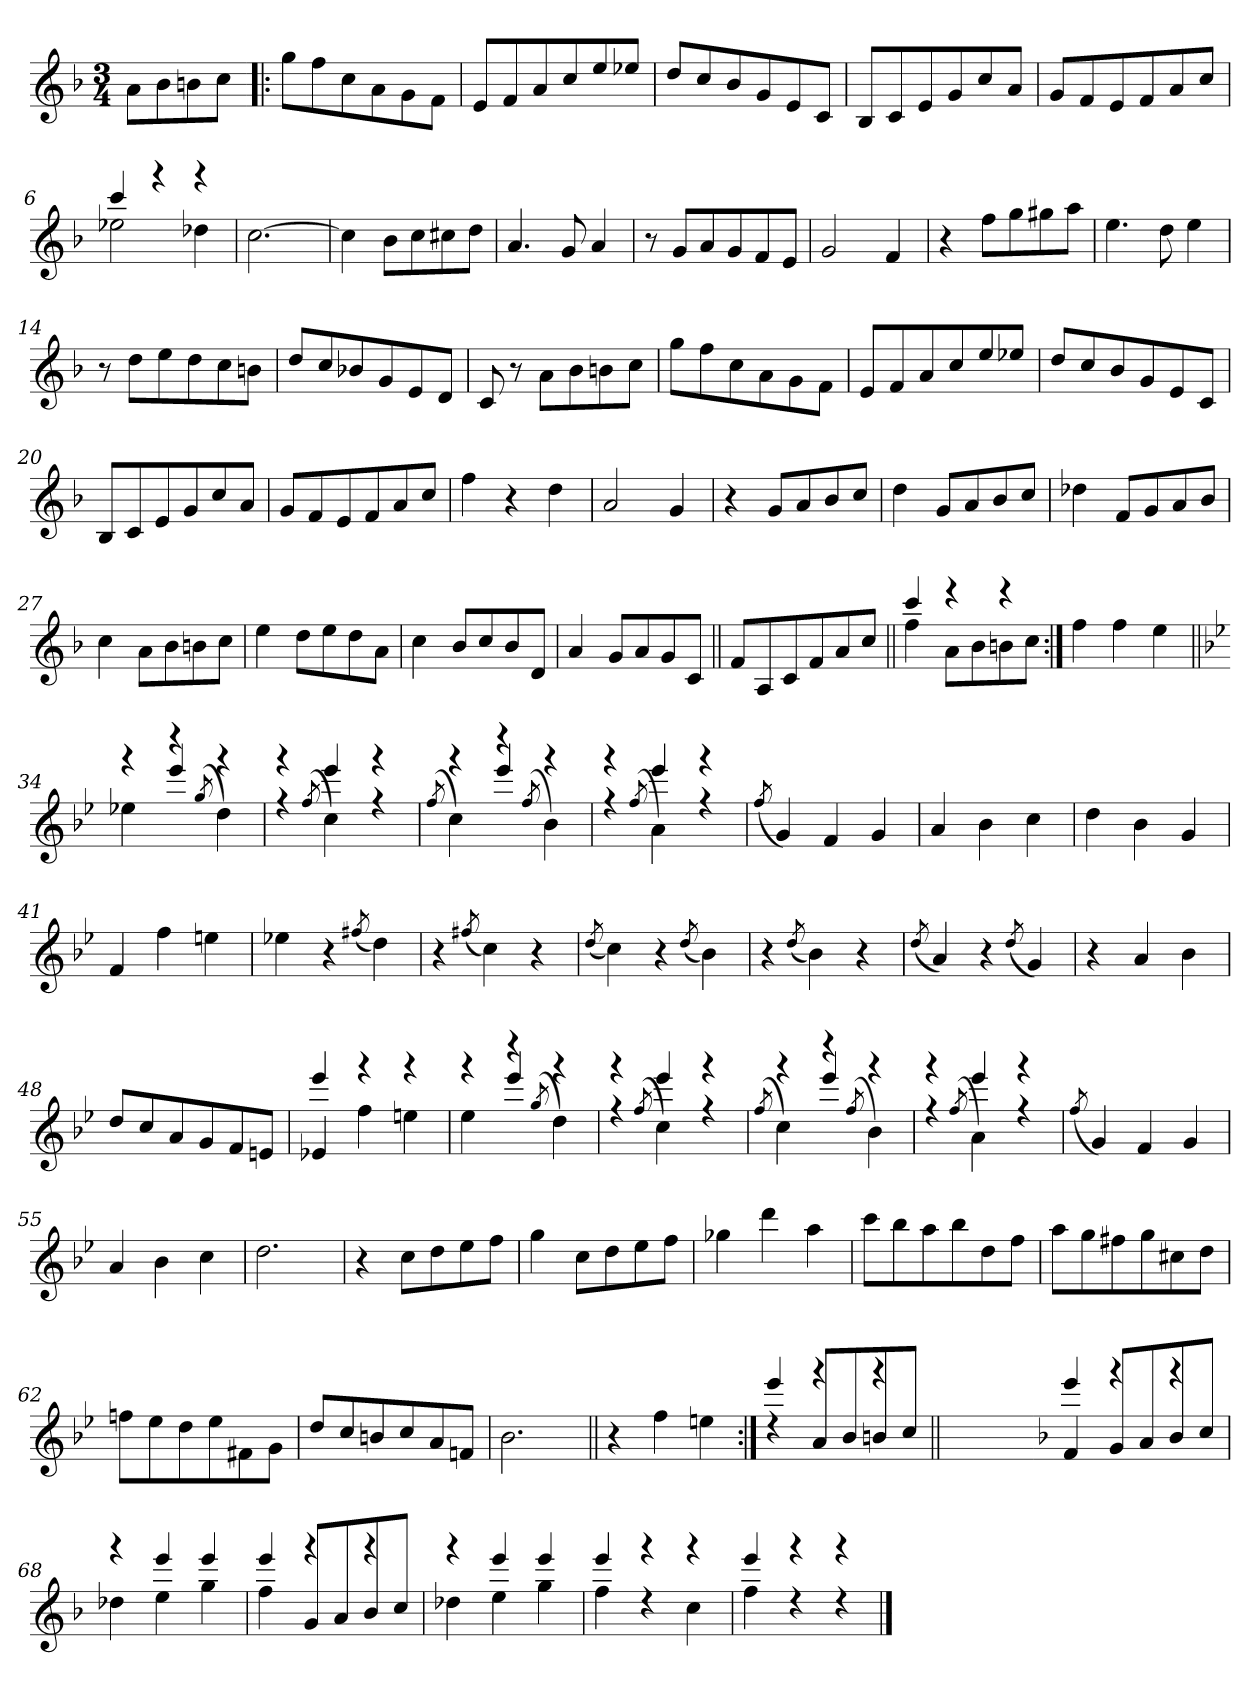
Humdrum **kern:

**kern
*part1
*staff1
*clefG2
*k[b-]
*F:
*M3/4
=
8a\L
8b-\
8bn\
8cc\J
=1!|:
8gg\L
8ff\
8cc\
8a\
8g\
8f\J
=2
8e/L
8f/
8a/
8cc/
8ee/
8ee-X/J
=3
8dd/L
8cc/
8b-/
8g/
8e/
8c/J
=4
8B-/L
8c/
8e/
8g/
8cc/
8a/J
!!LO:LB:g=z
=5
8g/L
8f/
8e/
8f/
8a/
8cc/J
=6
*^
2ee-X\	4ccc!/
.	4rfff
4dd-X\	4rfff
*v	*v
=7
[2.cc\
=8
4cc\]
8b-\L
8cc\
8cc#X\
8dd\J
=9
4.a/
8g/
4a/
!!LO:LB:g=z
=10
8r
8g/L
8a/
8g/
8f/
8e/J
=11
2g/
4f/
=12
4r
8ff\L
8gg\
8gg#X\
8aa\J
=13
4.ee\
8dd\
4ee\
=14
8r
8dd\L
8ee\
8dd\
8cc\
8bn\J
!!LO:LB:g=z
=15
8dd/L
8cc/
8b-X/
8g/
8e/
8d/J
=16
8c/
8r
8a\L
8b-\
8bn\
8cc\J
=17
8gg\L
8ff\
8cc\
8a\
8g\
8f\J
=18
8e/L
8f/
8a/
8cc/
8ee/
8ee-X/J
=19
8dd/L
8cc/
8b-/
8g/
8e/
8c/J
!!LO:LB:g=z
=20
8B-/L
8c/
8e/
8g/
8cc/
8a/J
=21
8g/L
8f/
8e/
8f/
8a/
8cc/J
=22
4ff\
4r
4dd\
=23
2a/
4g/
=24
4r
8g/L
8a/
8b-/
8cc/J
!!LO:LB:g=z
=25
4dd\
8g/L
8a/
8b-/
8cc/J
=26
4dd-X\
8f/L
8g/
8a/
8b-/J
=27
4cc\
8a\L
8b-\
8bn\
8cc\J
=28
4ee\
8dd\L
8ee\
8dd\
8a\J
=29
4cc\
8b-/L
8cc/
8b-/
8d/J
!!LO:LB:g=z
=30
4a/
8g/L
8a/
8g/
8c/J
=31||
8f/L
8A/
8c/
8f/
8a/
8cc/J
=32||
*^
4ff\	4ccc!/
8a\L	4rddd
8b-\	.
8bn\	4rddd
8cc\J	.
*v	*v
=33:|!
4ff\
4ff\
4ee\
!!LO:LB:g=z
=34||
*k[b-e-]
*B-:
*^
4ee-X\	4rfff
4r	4eee-!/
(<8qgg/	.
4dd\)	4rfff
=35	=35
4r	4rfff
(<8qff/	.
4cc\)	4eee-!/
4r	4rfff
=36	=36
(<8qff/	.
4cc\)	4rfff
4r	4eee-!/
(<8qff/	.
4b-\)	4rfff
=37	=37
4r	4rfff
(<8qff/	.
4a\)	4eee-!/
4r	4rfff
*v	*v
=38
(<8qff/
4g/)
4f/
4g/
!!LO:LB:g=z
=39
4a/
4b-\
4cc\
=40
4dd\
4b-\
4g/
=41
4f/
4ff\
4een\
=42
4ee-X\
4r
(<8qff#X/
4dd\)
=43
4r
(<8qff#X/
4cc\)
4r
!!LO:PB:g=z
=44
(<8qdd/
4cc\)
4r
(<8qdd/
4b-\)
=45
4r
(<8qdd/
4b-\)
4r
=46
(<8qdd/
4a/)
4r
(<8qdd/
4g/)
=47
4r
4a/
4b-\
=48
8dd/L
8cc/
8a/
8g/
8f/
8en/J
!!LO:LB:g=z
=49
*^
4e-X/	4eee-!/
4ff\	4rfff
4een\	4rfff
=50	=50
4ee-\	4rfff
4r	4eee-!/
(<8qgg/	.
4dd\)	4rfff
=51	=51
4r	4rfff
(<8qff/	.
4cc\)	4eee-!/
4r	4rfff
=52	=52
(<8qff/	.
4cc\)	4rfff
4r	4eee-!/
(<8qff/	.
4b-\)	4rfff
=53	=53
4r	4rfff
(<8qff/	.
4a\)	4eee-!/
4r	4rfff
*v	*v
=54
(<8qff/
4g/)
4f/
4g/
!!LO:LB:g=z
=55
4a/
4b-\
4cc\
=56
2.dd\
=57
4r
8cc\L
8dd\
8ee-\
8ff\J
=58
4gg\
8cc\L
8dd\
8ee-\
8ff\J
=59
4gg-X\
4ddd\
4aa\
!!LO:LB:g=z
=60
8ccc\L
8bb-\
8aa\
8bb-\
8dd\
8ff\J
=61
8aa\L
8gg\
8ff#X\
8gg\
8cc#X\
8dd\J
=62
8ffn\L
8ee-\
8dd\
8ee-\
8f#X\
8g\J
=63
8dd/L
8cc/
8bn/
8cc/
8a/
8fn/J
!!LO:LB:g=z
=64
2.b-\
=65||
4r
4ff\
4een\
=66:|!
*^
4rdd	4eee-!/
8a/L	4rfff
8b-/	.
8bn/	4rfff
8cc/J	.
*v	*v
=66X1||
*stria0
2.ryy
!!LO:LB:g=z
=67-
*stria5
*k[b-]
*F:
*^
4f/	4eee!/
8g/L	4rfff
8a/	.
8b-/	4rfff
8cc/J	.
=68	=68
4dd-X\	4rggg
4ee\	4eee!/
4gg\	4eee!/
=69	=69
4ff\	4eee!/
8g/L	4rfff
8a/	.
8b-/	4rfff
8cc/J	.
=70	=70
4dd-X\	4rggg
4ee\	4eee!/
4gg\	4eee!/
=71	=71
4ff\	4eee!/
4rdd	4rfff
4cc\	4rfff
=72	=72
4ff\	4eee!/
4rdd	4rfff
4rdd	4rfff
*v	*v
==
*-
